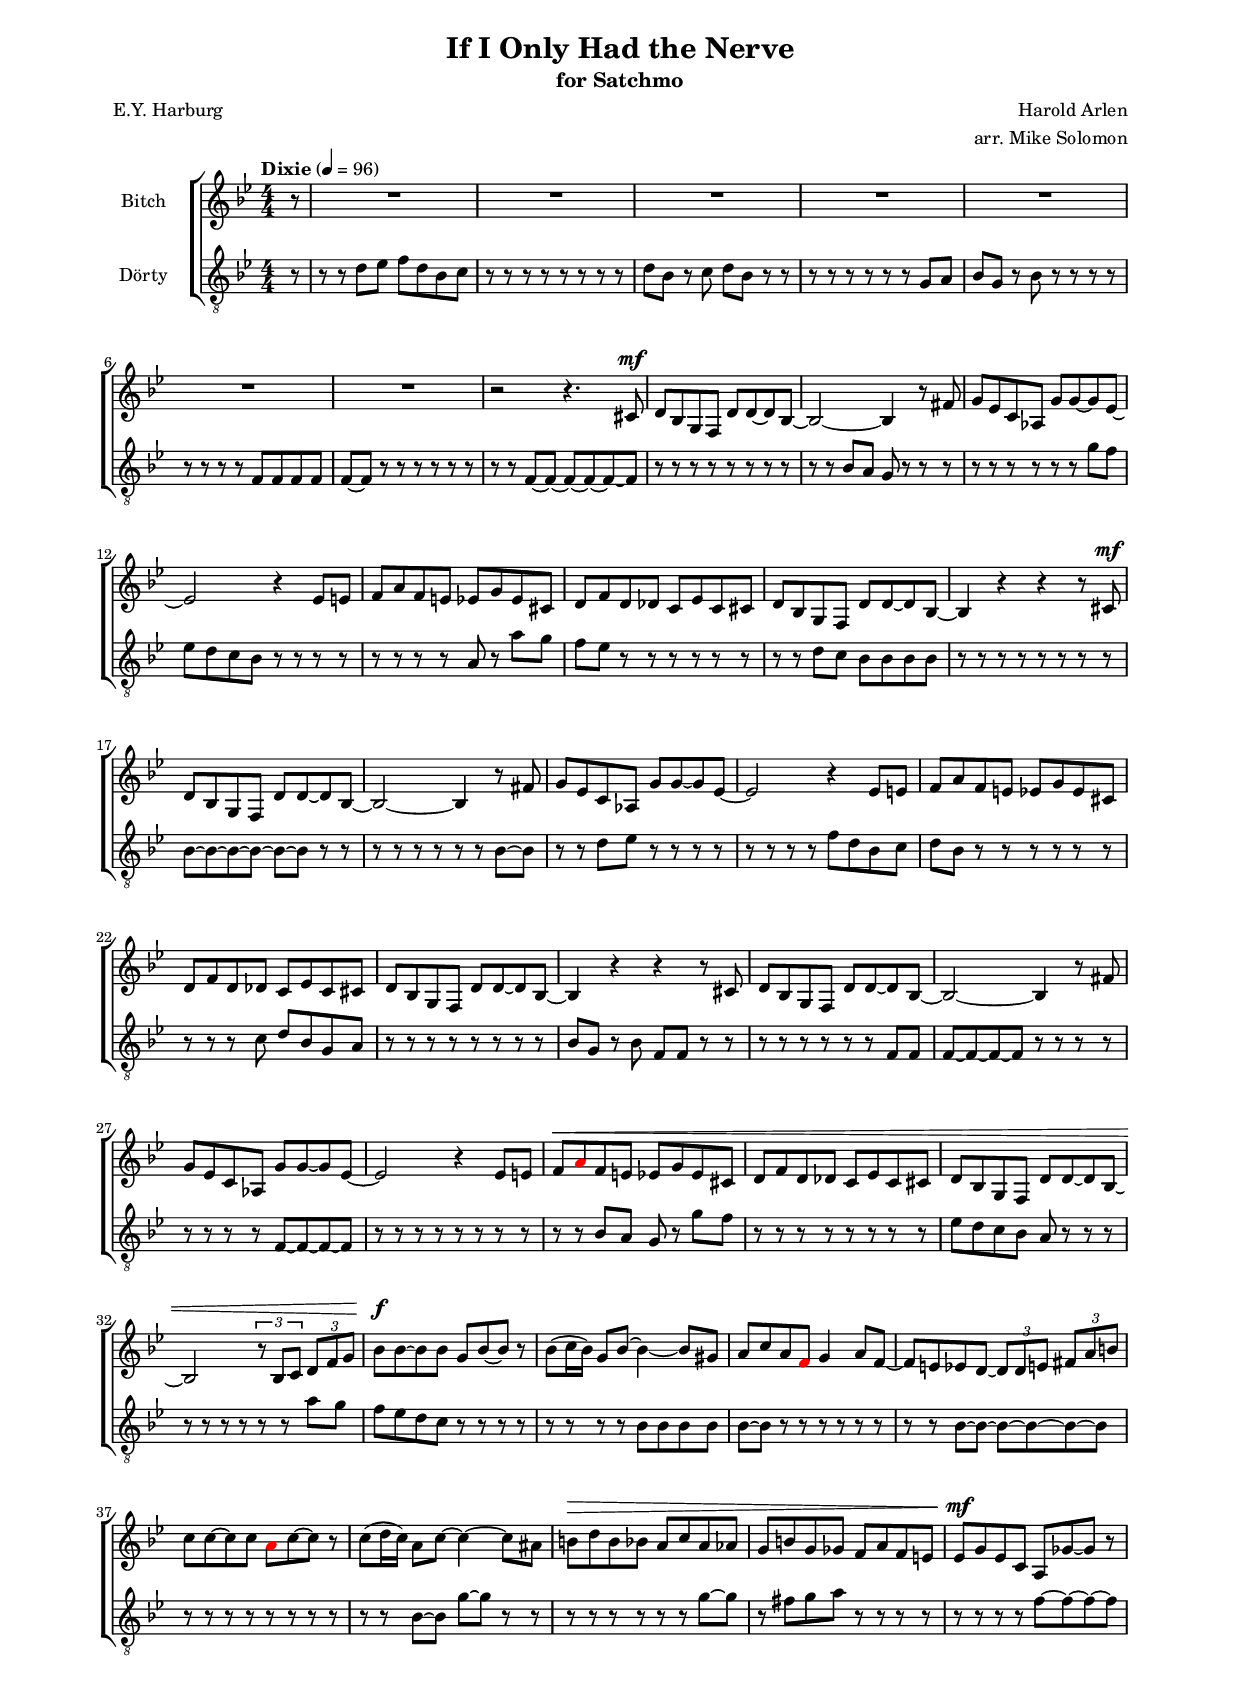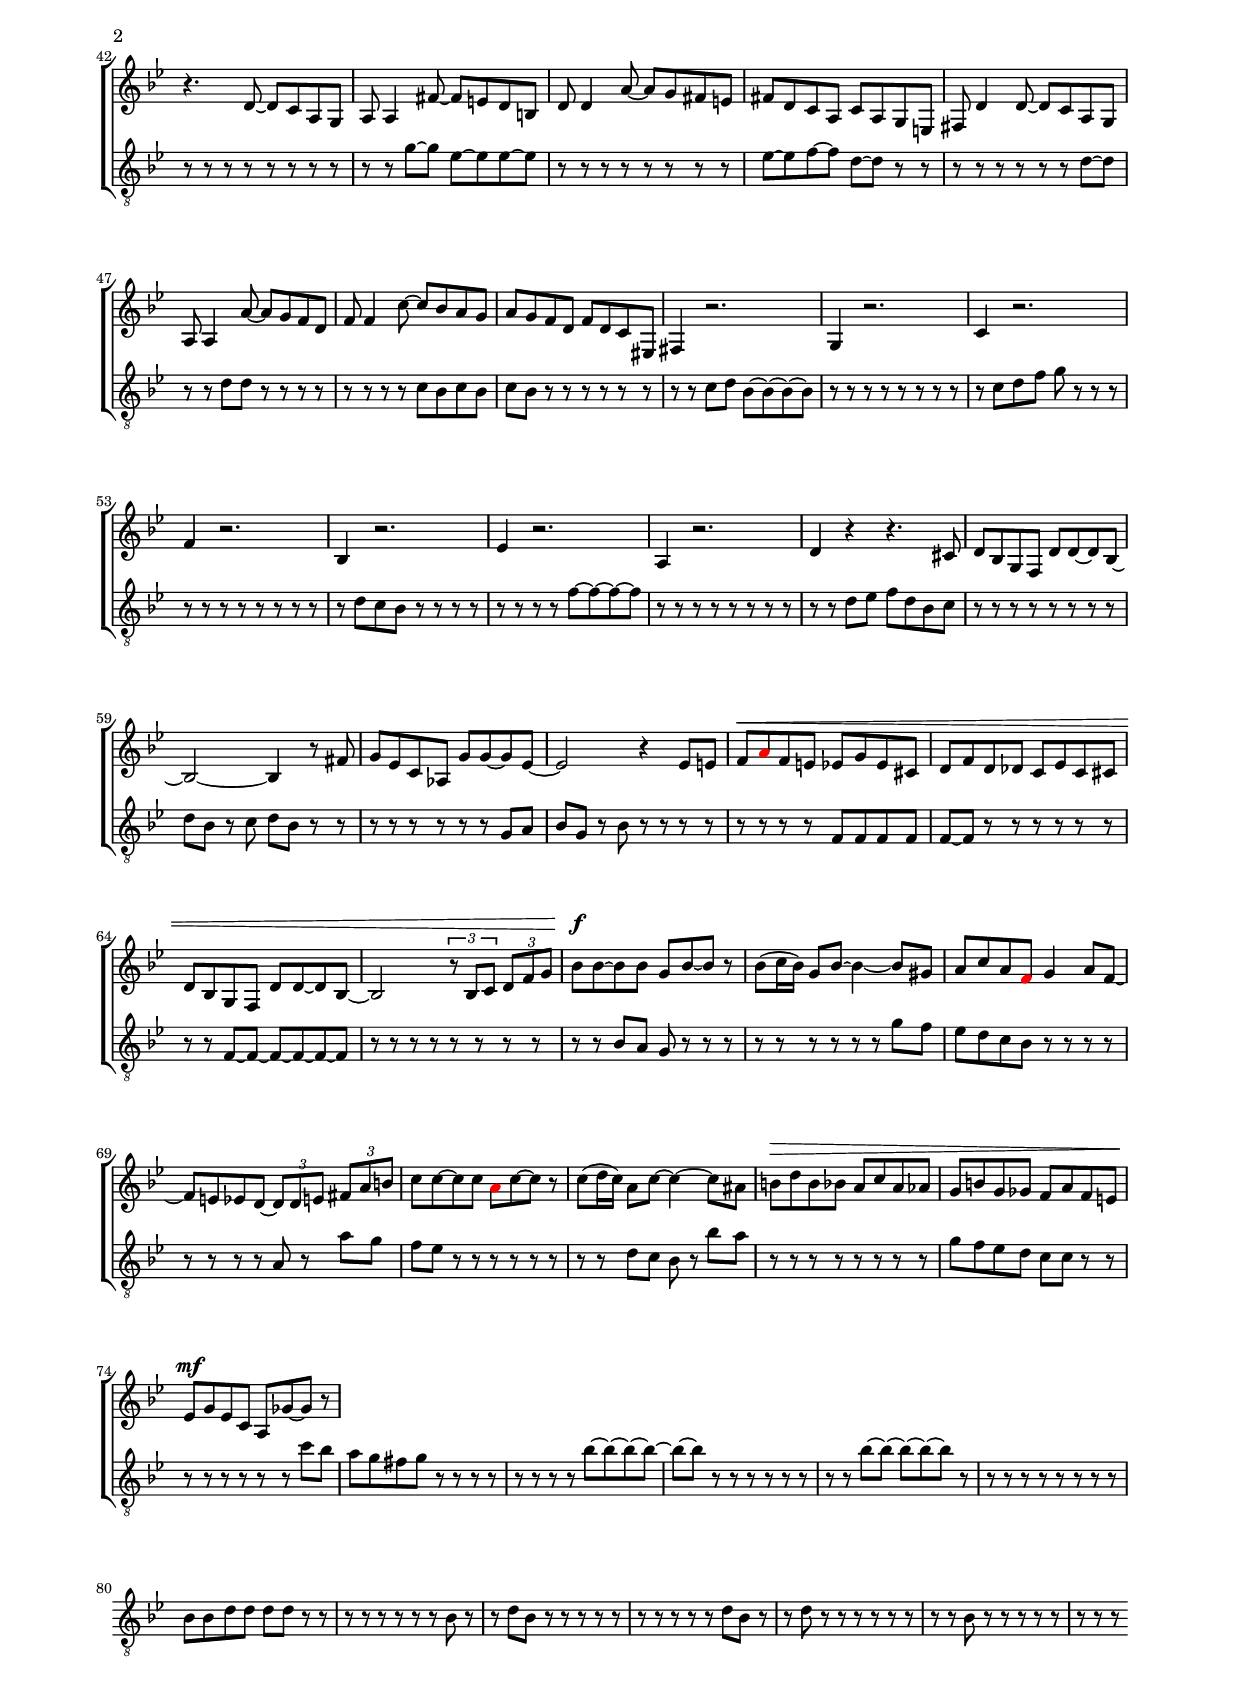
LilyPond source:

\version "2.19.0"
\include "defs-devel.ly"

marD = \markup \null
elsD = \markup \null
mikD = \markup \null
rynZ = \markup \null
desD = \markup \null

#(set-global-staff-size 15.87)
autoBeamInstruction = \autoBeamOn

solo = \markup \italic "solo"
psolo = \markup \italic "(solo)"
skat = \markup \italic "sit skat"
shoot = \markup \italic "SYT"

\header {
  title = "If I Only Had the Nerve"
  subtitle = "for Satchmo"
  %title = "Somewhere Over the Rainbow"
  composer = "Harold Arlen"
  poet = "E.Y. Harburg"
  arranger = "arr. Mike Solomon"
  %arranger = "arr. (anon)"
}
\paper {
  #(define fonts
    (set-global-fonts
    #:music "lilyjazz"
    #:brace "lilyjazz"
    #:roman "LilyJAZZText"
    #:sans "LilyJAZZChord"
    #:factor (/ staff-height pt 20)
  ))
  ragged-right = ##f
  left-margin = 0.75\in
  right-margin = 0.75\in
  %top-margin = 0.5\in
  bottom-margin = 0.6\in
  ragged-last-bottom = ##f
  %max-systems-per-page = #2
  %oddHeaderMarkup = "FIRST FULL DRAFT 20.10.14 4:44"
  %evenHeaderMarkup = "FIRST FULL DRAFT 20.10.14 4:44"
}


#(ly:set-option 'point-and-click #f)

#(set-global-staff-size 15.87)

railroad =  {
  \once \override BreathingSign.text = \markup \musicglyph #"scripts.caesura.straight"
  \breathe
}
myred = \once \override NoteHead #'color = #red

php = \once \override Hairpin.stencil = #(parenthesize-callback ly:hairpin::print)

\paper {
  footnote-separator-markup = \markup { \column { " "\override #`(span-factor . 1/5) { \draw-hline } }}
  footnote-padding = 1\mm
  top-system-spacing = #'((basic-distance . 1) (minimum-distance . 0) (padding . 1) (stretchability . 40))
  bottom-system-spacing = #'((basic-distance . 1) (minimum-distance . 0) (padding . 1) (stretchability . 50))
  ragged-right = ##f
}

prefatoryMatter = {
  \key bes \major
  \autoBeamInstruction
  \time 4/4
}

scorePrefatoryMatter = {
  \prefatoryMatter
  \partial 8
}

midiPrefatoryMatter = {
  \prefatoryMatter
  \partial 8
}

theme = \relative c {
  cis8-\tag #'first \mf |
  d8 bes8 g8 f8 d'8 d8 ~ d8 bes8 ~ |
  bes2 ~ bes4 r8 fis'8 |
  g8 ees8 c8 aes8 g'8 g8 ~ g8 ees8 ~ |
  ees2 r4 ees8 e8 |
  f8-\tag #'second \< \tag #'second { \rred } a8 f8 e8 ees8 g8 ees8 cis8 |
  d8 f8 d8 des8 c8 ees8 c8 cis8 |
  d8 bes8 g8 f8 d'8 d8 ~ d8 bes8 ~ |
  \tag #'first { bes4 }
  \tag #'second { bes2 }
}

marks = {
  \tempo "Dixie" 4=96
  \time 4/4
  \set Score.tempoWholesPerMinute = #(ly:make-moment (* 3 96) 8 0 0)
  \partial 8 s8
  \repeat unfold 200 \unfoldSwing #96
}

soprano = \transpose c c {
  r8
  R1*7
  r2 r4.
  \transpose c c' \removeWithTag #'second \theme
  r4 r4 r8
  \transpose c c' \removeWithTag #'second \theme
  r4 r4 r8
  \transpose c c' \removeWithTag #'first \theme
  \relative c' {
    \times 2/3 { r8 bes c } \times 2/3 { d f g } |
    bes8\f bes8 ~ bes8 bes8 g8 bes8 ~ bes8 r8 |
    bes8 ( c16 bes ) g8 bes8 ~ bes4 ~ bes8 gis8 |
    a8 c8 a8 \rred f8 g4 a8 f8 ~ |
    f8 e8 ees8 d8 ~ \times 2/3 { d d e } \times 2/3 { fis a b } |
    c8 c8 ~ c8 c8 \rred a8 c8 ~ c8 r8 |
    c8 ( d16 c ) a8 c8 ~ c4 ~ c8 ais8 |
    b8\> d8 b8 bes8 a8 c8 a8 aes8 |
    g8 b8 g8 ges8 f8 a8 f8 e8 |
    ees8\mf g8 ees8 c8 a8 ges'8 ~ ges8 r8 |
    r4. d8 ~ d c a g |
    a a4 fis'8 ~ fis e d b |
    d d4 a'8 ~ a g fis e |
    fis d c a c a g e |
    fis d'4 d8 ~ d c a g |
    a a4 a'8 ~ a g f d |
    f f4 c'8 ~ c bes a g |
    a g f d f d c eis, |
    fis4 r2. |
    g4 r2. |
    c4 r2. |
    f4 r2. |
    bes,4 r2. |
    ees4 r2. |
    a,4 r2. |
    d4 r4 r4. 
  }
  \transpose c c' \removeWithTag #'first \theme
  \relative c' {
      \times 2/3 { r8 bes c } \times 2/3 { d f g } |
      bes8\f bes8 ~ bes8 bes8 g8 bes8 ~ bes8 r8 |
      bes8 ( c16 bes ) g8 bes8 ~ bes4 ~ bes8 gis8 |
      a8 c8 a8 \rred f8 g4 a8 f8 ~ |
      f8 e8 ees8 d8 ~ \times 2/3 { d d e } \times 2/3 { fis a b } |
      c8 c8 ~ c8 c8 \rred a8 c8 ~ c8 r8 |
      c8 ( d16 c ) a8 c8 ~ c4 ~ c8 ais8 |
      b8\> d8 b8 bes8 a8 c8 a8 aes8 |
      g8 b8 g8 ges8 f8 a8 f8 e8 |
      ees8\mf g8 ees8 c8 a8 ges'8 ~ ges8 r8 |
  }
}

sopranoWords = \lyricmode {
}

test = \transpose c c, {
  \clef "treble_8"
  \transpose g g { r8 r8 r8 d''8 ees''8 f''8 d''8 bes'8 c''8 r8 r8 r8 r8 r8 r8 r8 r8 d''8 bes'8 r8 c''8 d''8 bes'8 r8 r8 r8 r8 r8 r8 r8 r8 g'8 a'8 bes'8 g'8 r8 bes'8 r8 r8 r8 r8 r8 r8 r8 r8 f'8 f'8 f'8 f'8 f'8 ~ f'8 r8 r8 r8 r8 r8 r8 r8 r8 f'8 ~ f'8 ~ f'8 ~ f'8 ~ f'8 ~ f'8 r8 r8 r8 r8 r8 r8 r8 r8 r8 r8 bes'8 a'8 g'8 r8 r8 r8 r8 r8 r8 r8 r8 r8 g''8 f''8 ees''8 d''8 c''8 bes'8 r8 r8 r8 r8 r8 r8 r8 r8 a'8 r8 a''8 g''8 f''8 ees''8 r8 r8 r8 r8 r8 r8 r8 r8 d''8 c''8 bes'8 bes'8 bes'8 bes'8 r8 r8 r8 r8 r8 r8 r8 r8 bes'8 ~ bes'8 ~ bes'8 ~ bes'8 ~ bes'8 ~ bes'8 r8 r8 r8 r8 r8 r8 r8 r8 bes'8 ~ bes'8 r8 r8 d''8 ees''8 r8 r8 r8 r8 r8 r8 r8 r8 f''8 d''8 bes'8 c''8 d''8 bes'8 r8 r8 r8 r8 r8 r8 r8 r8 r8 c''8 d''8 bes'8 g'8 a'8 r8 r8 r8 r8 r8 r8 r8 r8 bes'8 g'8 r8 bes'8 f'8 f'8 r8 r8 r8 r8 r8 r8 r8 r8 f'8 f'8 f'8 ~ f'8 ~ f'8 ~ f'8 r8 r8 r8 r8 r8 r8 r8 r8 f'8 ~ f'8 ~ f'8 ~ f'8 r8 r8 r8 r8 r8 r8 r8 r8 r8 r8 bes'8 a'8 g'8 r8 g''8 f''8 r8 r8 r8 r8 r8 r8 r8 r8 ees''8 d''8 c''8 bes'8 a'8 r8 r8 r8 r8 r8 r8 r8 r8 r8 a''8 g''8 f''8 ees''8 d''8 c''8 r8 r8 r8 r8 r8 r8 r8 r8 bes'8 bes'8 bes'8 bes'8 bes'8 ~ bes'8 r8 r8 r8 r8 r8 r8 r8 r8 bes'8 ~ bes'8 ~ bes'8 ~ bes'8 ~ bes'8 ~ bes'8 r8 r8 r8 r8 r8 r8 r8 r8 r8 r8 bes'8 ~ bes'8 g''8 ~ g''8 r8 r8 r8 r8 r8 r8 r8 r8 g''8 ~ g''8 r8 fis''8 g''8 a''8 r8 r8 r8 r8 r8 r8 r8 r8 f''8 ~ f''8 ~ f''8 ~ f''8 r8 r8 r8 r8 r8 r8 r8 r8 r8 r8 g''8 ~ g''8 ees''8 ~ ees''8 ees''8 ~ ees''8 r8 r8 r8 r8 r8 r8 r8 r8 ees''8 ~ ees''8 f''8 ~ f''8 d''8 ~ d''8 r8 r8 r8 r8 r8 r8 r8 r8 d''8 ~ d''8 r8 r8 d''8 d''8 r8 r8 r8 r8 r8 r8 r8 r8 c''8 bes'8 c''8 bes'8 c''8 bes'8 r8 r8 r8 r8 r8 r8 r8 r8 c''8 d''8 bes'8 ~ bes'8 ~ bes'8 ~ bes'8 r8 r8 r8 r8 r8 r8 r8 r8 r8 c''8 d''8 f''8 g''8 r8 r8 r8 r8 r8 r8 r8 r8 r8 r8 r8 r8 d''8 c''8 bes'8 r8 r8 r8 r8 r8 r8 r8 r8 f''8 ~ f''8 ~ f''8 ~ f''8 r8 r8 r8 r8 r8 r8 r8 r8 r8 r8 d''8 ees''8 f''8 d''8 bes'8 c''8 r8 r8 r8 r8 r8 r8 r8 r8 d''8 bes'8 r8 c''8 d''8 bes'8 r8 r8 r8 r8 r8 r8 r8 r8 g'8 a'8 bes'8 g'8 r8 bes'8 r8 r8 r8 r8 r8 r8 r8 r8 f'8 f'8 f'8 f'8 f'8 ~ f'8 r8 r8 r8 r8 r8 r8 r8 r8 f'8 ~ f'8 ~ f'8 ~ f'8 ~ f'8 ~ f'8 r8 r8 r8 r8 r8 r8 r8 r8 r8 r8 bes'8 a'8 g'8 r8 r8 r8 r8 r8 r8 r8 r8 r8 g''8 f''8 ees''8 d''8 c''8 bes'8 r8 r8 r8 r8 r8 r8 r8 r8 a'8 r8 a''8 g''8 f''8 ees''8 r8 r8 r8 r8 r8 r8 r8 r8 d''8 c''8 bes'8 r8 bes''8 a''8 r8 r8 r8 r8 r8 r8 r8 r8 g''8 f''8 ees''8 d''8 c''8 c''8 r8 r8 r8 r8 r8 r8 r8 r8 c'''8 bes''8 a''8 g''8 fis''8 g''8 r8 r8 r8 r8 r8 r8 r8 r8 bes''8 ~ bes''8 ~ bes''8 ~ bes''8 ~ bes''8 ~ bes''8 r8 r8 r8 r8 r8 r8 r8 r8 bes''8 ~ bes''8 ~ bes''8 ~ bes''8 ~ bes''8 r8 r8 r8 r8 r8 r8 r8 r8 r8 bes'8 bes'8 d''8 d''8 d''8 d''8 r8 r8 r8 r8 r8 r8 r8 r8 bes'8 r8 r8 d''8 bes'8 r8 r8 r8 r8 r8 r8 r8 r8 r8 r8 d''8 bes'8 r8 r8 d''8 r8 r8 r8 r8 r8 r8 r8 r8 bes'8 r8 r8 r8 r8 r8 r8 r8 r8 }
}


\score {
  \new ChoirStaff <<
    \new Staff \with { instrumentName = \bitchName %shortInstrumentName = #"M."
} <<
      \new Voice = "soprano" { << { \numericTimeSignature
	\scorePrefatoryMatter
        \soprano
      } {
	\scorePrefatoryMatter
        \marks
      } >> }
      \new Lyrics \lyricsto "soprano" {
        \sopranoWords
      }
    >>
    \new Staff \with { instrumentName = \dortyName %shortInstrumentName = #"E."
} <<
      \new Voice = "mezzo" { \numericTimeSignature
	\scorePrefatoryMatter
        \test
      }
    >>
  >>
  \midi{}
  \layout {
    \context {
      \Voice
      \override TextScript #'layer = #6
      \override NoteHead #'layer = #7
      \override Glissando #'breakable = ##t
      \override TupletNumber #'breakable = ##t
      \override TupletBracket #'breakable = ##t
      \override DynamicLineSpanner.direction = #UP
      \remove "Forbid_line_break_engraver"
    }
    \context {
      \Staff
      %\consists "Metronome_mark_engraver"
      \override TimeSignature #'style = #'numbered
      \override StaffSymbol #'layer = #4
      \override TimeSignature #'layer = #3
      \override TimeSignature #'whiteout = ##t
    }
    \context {
      \Lyrics
      %\override LyricText #'whiteout = ##t
      \override LyricText #'layer = #6
    }
    \context {
      \Score
      %\remove "Metronome_mark_engraver"
      \override NonMusicalPaperColumn #'allow-loose-spacing = ##f
    }
  }
}
